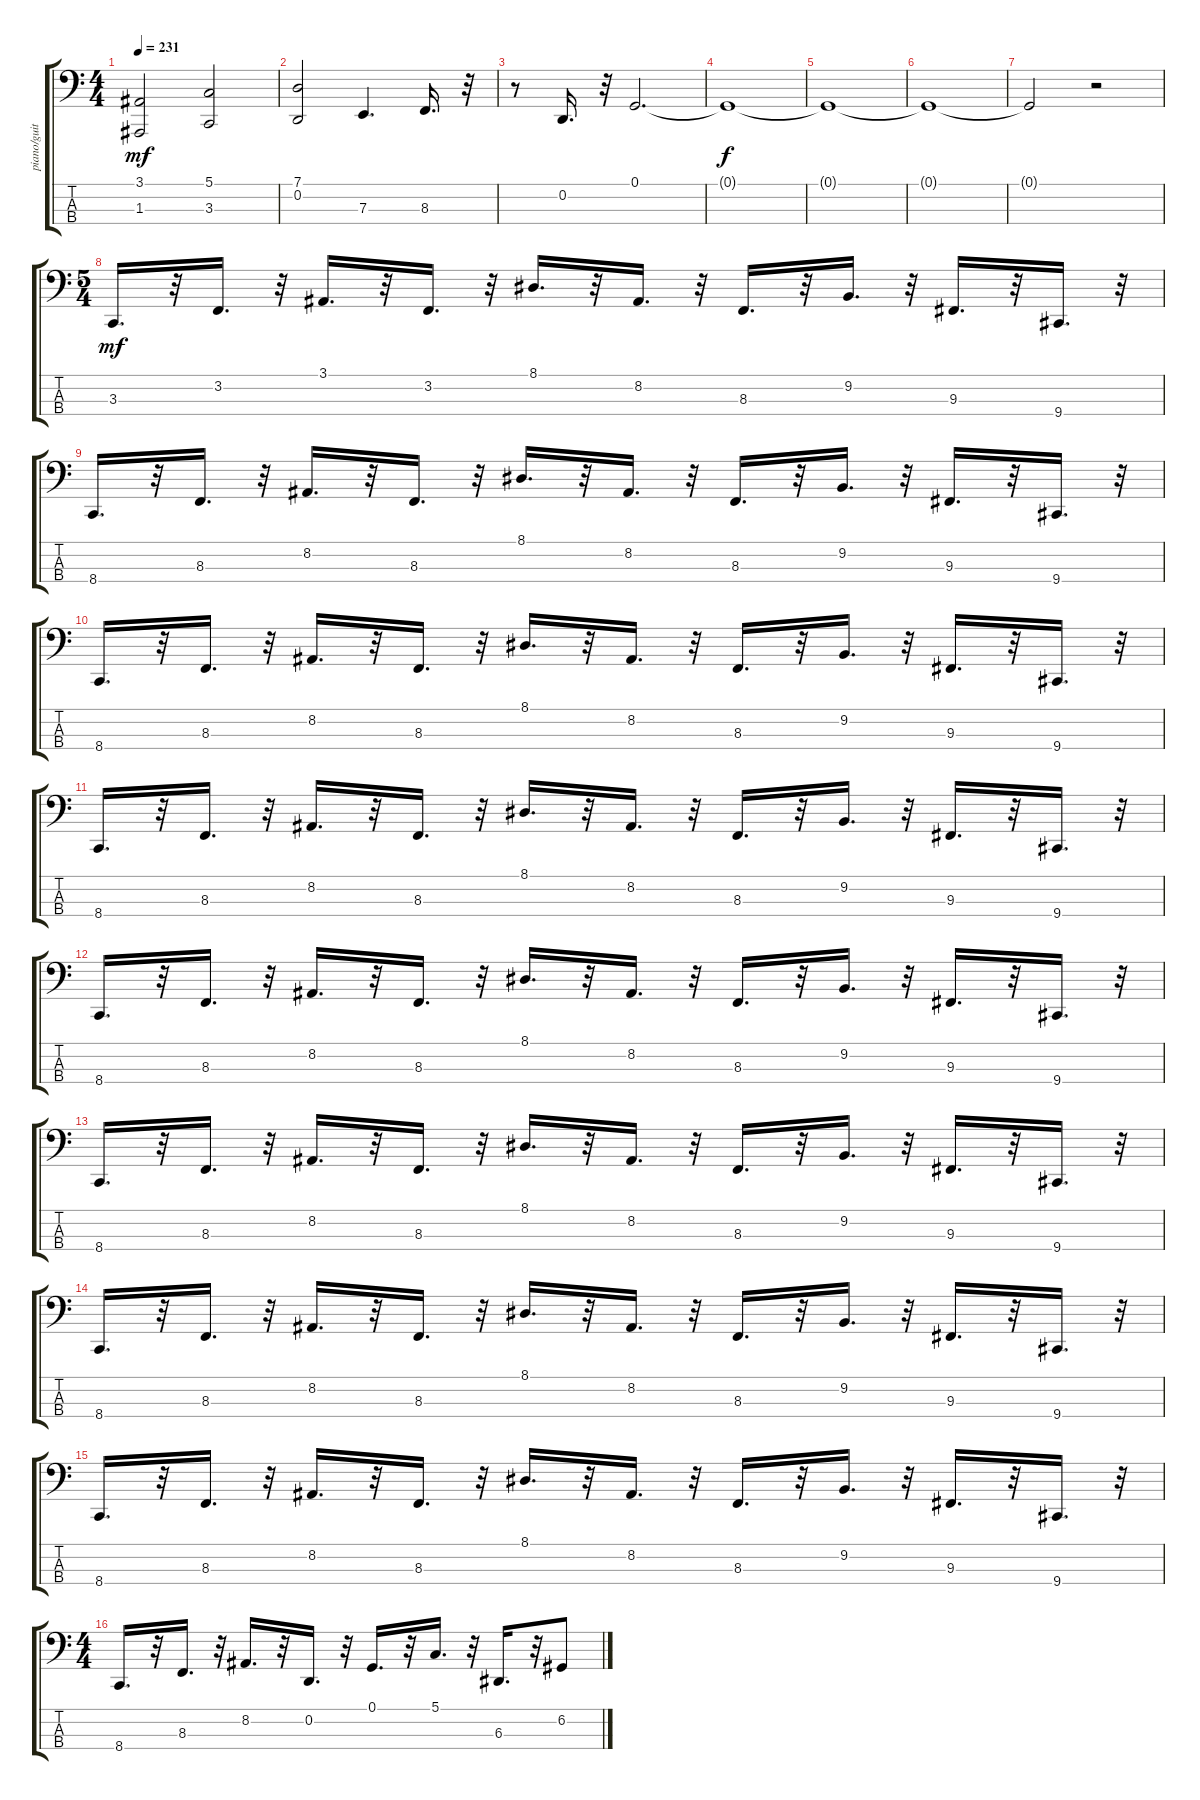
\track ("piano/guit/bass/syn " "piano/guit") {instrument brightacousticpiano}
\staff {score tabs}
\tuning (G2 D2 A1 E1) {hide}
\ts (4 4)
\tempo 231
\clef f4
\ks c
(3.1 1.3).2{dy mf} (5.1 3.3).2 |
(7.1 0.2).2 7.3.4{d} 8.3.16{d} r.32 |
r.8 0.2.16{d} r.32 0.1.2{d} |
0.1{t}.1{dy f} |
0.1{t}.1 |
0.1{t}.1 |
0.1{t}.2 r.2 |
\ts (5 4)
3.3.16{d dy mf} r.32 3.2.16{d} r.32 3.1.16{d} r.32 3.2.16{d} r.32 8.1.16{d} r.32 8.2.16{d} r.32 8.3.16{d} r.32 9.2.16{d} r.32 9.3.16{d} r.32 9.4.16{d} r.32 |
8.4.16{d} r.32 8.3.16{d} r.32 8.2.16{d} r.32 8.3.16{d} r.32 8.1.16{d} r.32 8.2.16{d} r.32 8.3.16{d} r.32 9.2.16{d} r.32 9.3.16{d} r.32 9.4.16{d} r.32 |
8.4.16{d} r.32 8.3.16{d} r.32 8.2.16{d} r.32 8.3.16{d} r.32 8.1.16{d} r.32 8.2.16{d} r.32 8.3.16{d} r.32 9.2.16{d} r.32 9.3.16{d} r.32 9.4.16{d} r.32 |
8.4.16{d} r.32 8.3.16{d} r.32 8.2.16{d} r.32 8.3.16{d} r.32 8.1.16{d} r.32 8.2.16{d} r.32 8.3.16{d} r.32 9.2.16{d} r.32 9.3.16{d} r.32 9.4.16{d} r.32 |
8.4.16{d} r.32 8.3.16{d} r.32 8.2.16{d} r.32 8.3.16{d} r.32 8.1.16{d} r.32 8.2.16{d} r.32 8.3.16{d} r.32 9.2.16{d} r.32 9.3.16{d} r.32 9.4.16{d} r.32 |
8.4.16{d} r.32 8.3.16{d} r.32 8.2.16{d} r.32 8.3.16{d} r.32 8.1.16{d} r.32 8.2.16{d} r.32 8.3.16{d} r.32 9.2.16{d} r.32 9.3.16{d} r.32 9.4.16{d} r.32 |
8.4.16{d} r.32 8.3.16{d} r.32 8.2.16{d} r.32 8.3.16{d} r.32 8.1.16{d} r.32 8.2.16{d} r.32 8.3.16{d} r.32 9.2.16{d} r.32 9.3.16{d} r.32 9.4.16{d} r.32 |
8.4.16{d} r.32 8.3.16{d} r.32 8.2.16{d} r.32 8.3.16{d} r.32 8.1.16{d} r.32 8.2.16{d} r.32 8.3.16{d} r.32 9.2.16{d} r.32 9.3.16{d} r.32 9.4.16{d} r.32 |
\ts (4 4)
8.4.16{d} r.32 8.3.16{d} r.32 8.2.16{d} r.32 0.2.16{d} r.32 0.1.16{d} r.32 5.1.16{d} r.32 6.3.16{d} r.32 6.2.8
